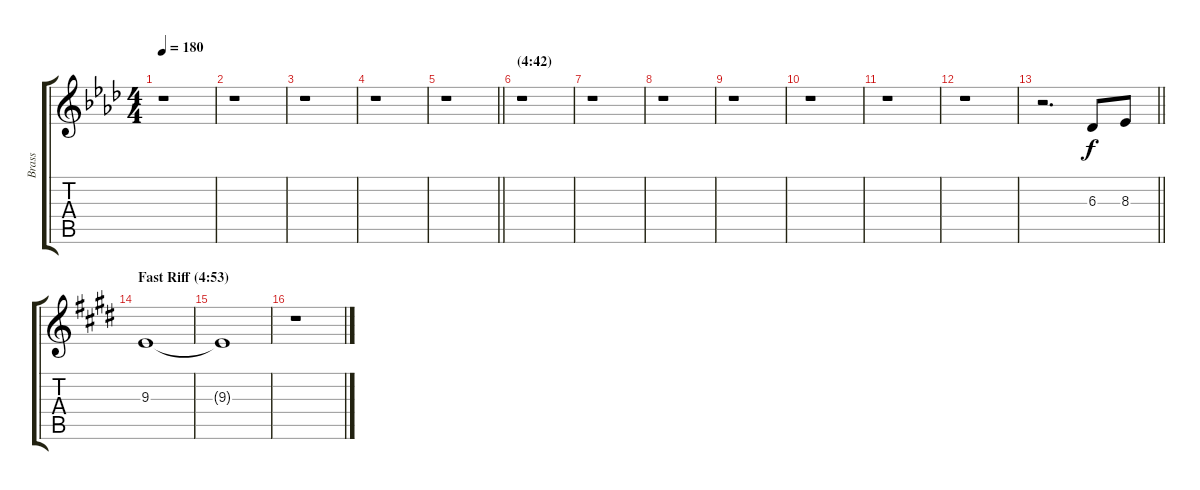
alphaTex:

\track ("Brass" "Brass") {instrument brasssection}
\staff {score tabs}
\tuning (E4 B3 G3 D3 A2 E2) {hide}
\ts (4 4)
\tempo 180
\clef g2
\ks fminor
r.1{dy f} |
r.1 |
r.1 |
r.1 |
\barLineRight lightlight
r.1 |
\section ("" "(4:42)")
r.1 |
r.1 |
r.1 |
r.1 |
r.1 |
r.1 |
r.1 |
\barLineRight lightlight
r.2{d} 6.3.8 8.3.8 |
\section ("" "Fast Riff (4:53)")
\ks c#minor
9.3.1 |
9.3{t}.1 |
r.1
